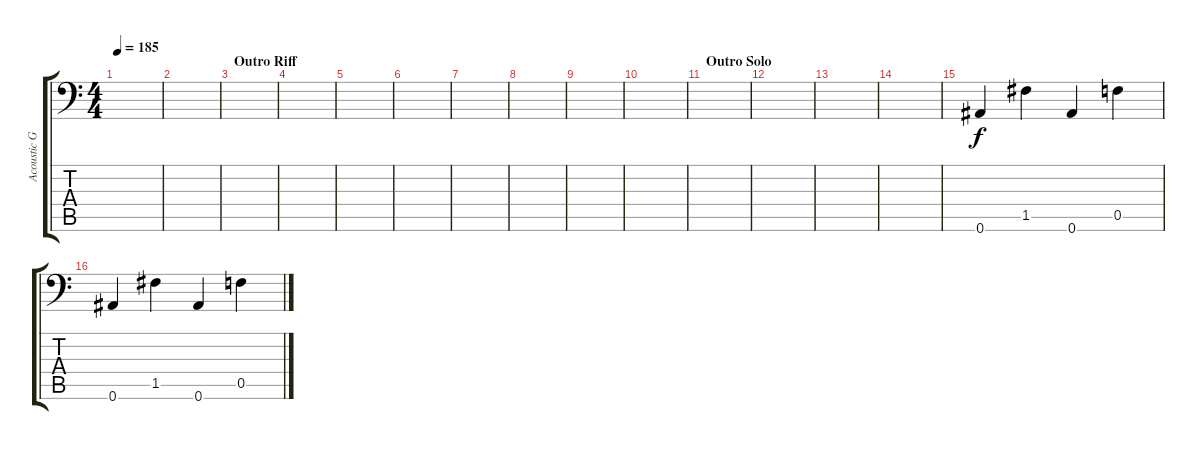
\track ("Acoustic Guitar" "Acoustic G") {instrument acousticguitarsteel}
\staff {score tabs}
\tuning (C4 G3 Eb3 Bb2 F2 Bb1) {hide}
\ts (4 4)
\tempo 185
\clef f4
\ks c
|
|
\section ("" "Outro Riff")
|
|
|
|
|
|
|
|
\section ("" "Outro Solo")
|
|
|
|
0.6.4{volume 0} 1.5.4{volume 14} 0.6.4 0.5.4 |
0.6.4 1.5.4 0.6.4 0.5.4
